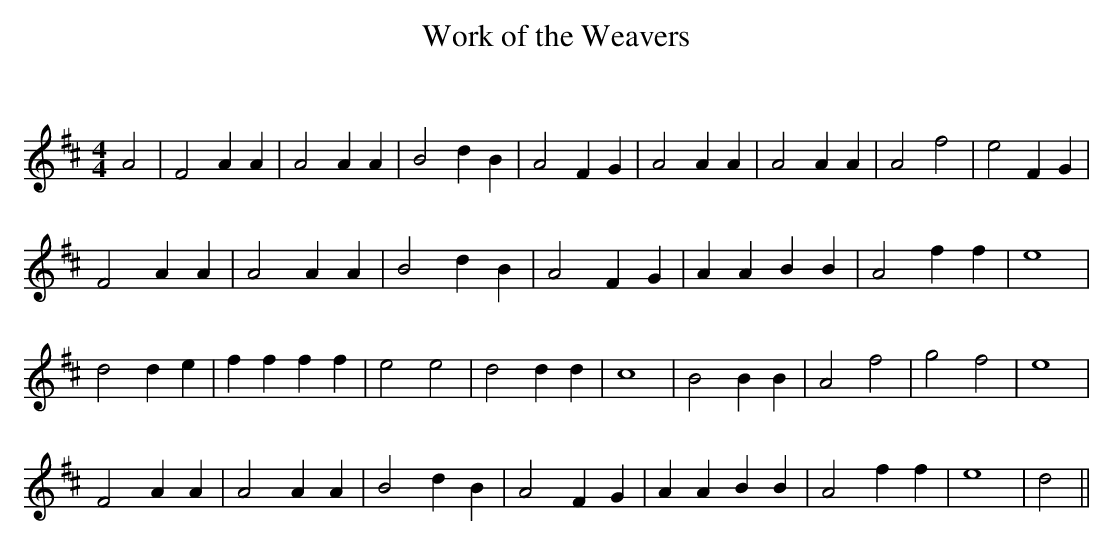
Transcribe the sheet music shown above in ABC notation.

X:1
T: Work of the Weavers
C:
Q: 232
K:D
M:4/4
L:1/8
A4|F4 A2 A2|A4 A2 A2|B4 d2 B2|A4 F2 G2|A4 A2 A2|A4 A2 A2|A4 f4|e4 F2 G2|
F4 A2 A2|A4 A2 A2|B4 d2 B2|A4 F2 G2|A2 A2 B2 B2|A4 f2 f2|e8|
d4 d2 e2|f2 f2 f2 f2|e4 e4|d4 d2 d2|c8|B4 B2 B2|A4 f4|g4 f4|e8|
F4 A2 A2|A4 A2 A2|B4 d2 B2|A4 F2 G2|A2 A2 B2 B2|A4 f2 f2|e8|d4||
